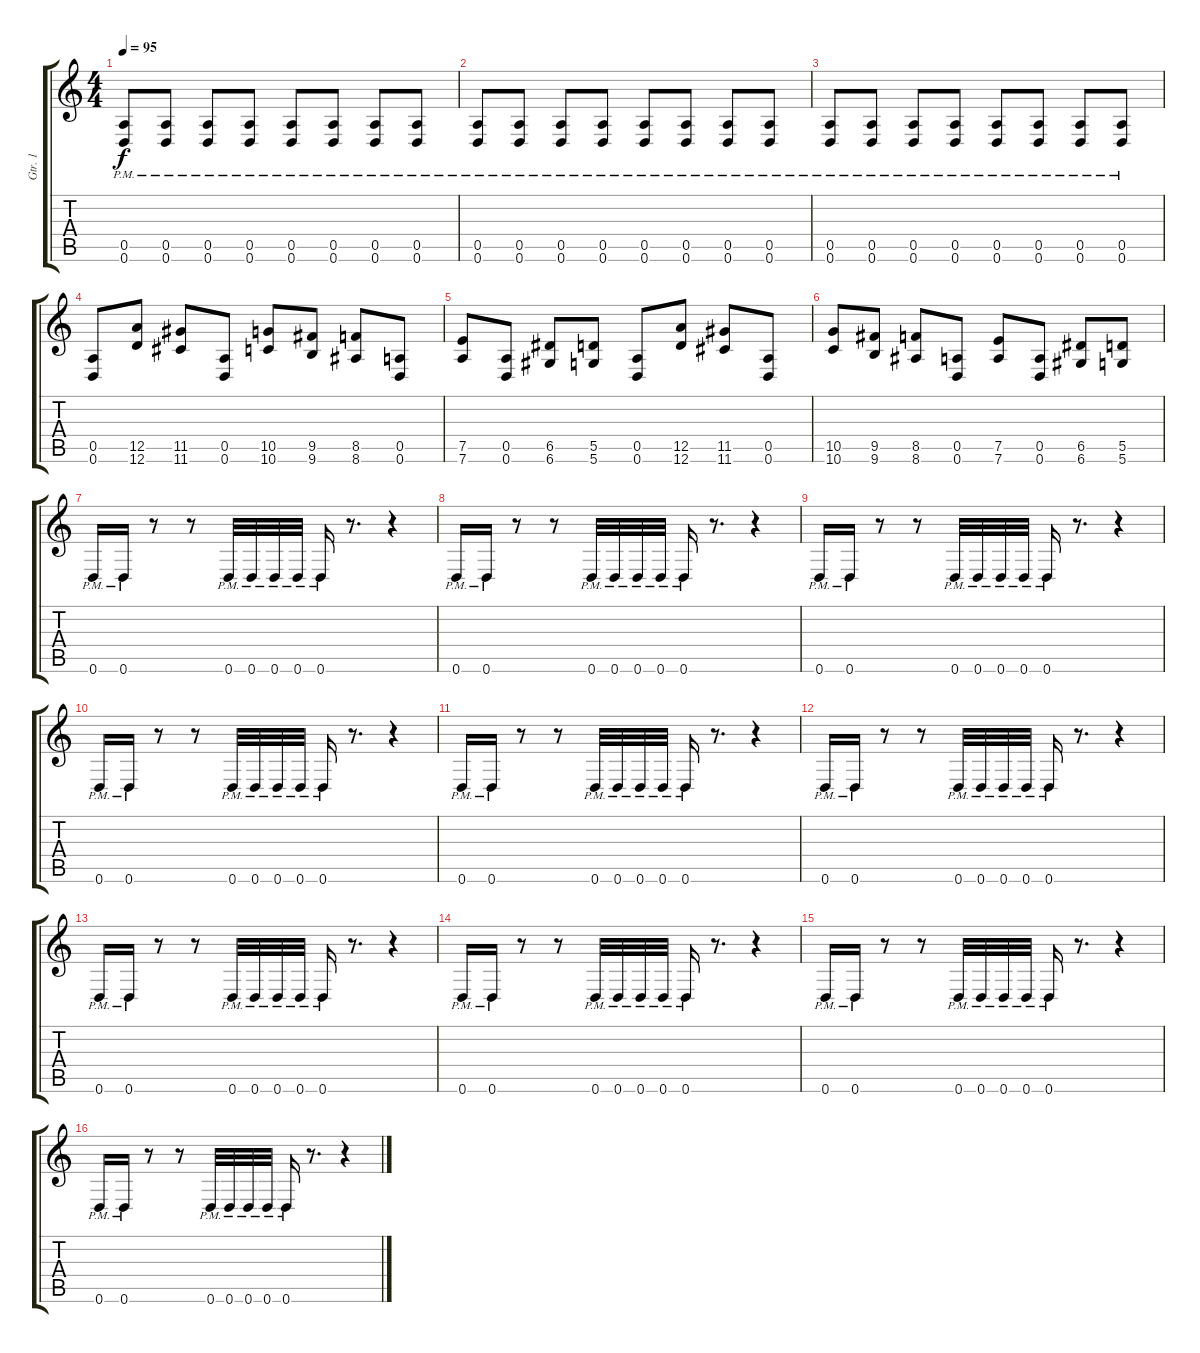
\track ("Gtr. 1" "Gtr. 1") {instrument distortionguitar}
\staff {score tabs}
\tuning (E4 B3 G3 D3 A2 D2) {hide}
\ts (4 4)
\tempo 95
\clef g2
\ks c
(0.5{pm} 0.6{pm}).8{dy f} (0.5{pm} 0.6{pm}).8 (0.5{pm} 0.6{pm}).8 (0.5{pm} 0.6{pm}).8 (0.5{pm} 0.6{pm}).8 (0.5{pm} 0.6{pm}).8 (0.5{pm} 0.6{pm}).8 (0.5{pm} 0.6{pm}).8 |
(0.5{pm} 0.6{pm}).8 (0.5{pm} 0.6{pm}).8 (0.5{pm} 0.6{pm}).8 (0.5{pm} 0.6{pm}).8 (0.5{pm} 0.6{pm}).8 (0.5{pm} 0.6{pm}).8 (0.5{pm} 0.6{pm}).8 (0.5{pm} 0.6{pm}).8 |
(0.5{pm} 0.6{pm}).8 (0.5{pm} 0.6{pm}).8 (0.5{pm} 0.6{pm}).8 (0.5{pm} 0.6{pm}).8 (0.5{pm} 0.6{pm}).8 (0.5{pm} 0.6{pm}).8 (0.5{pm} 0.6{pm}).8 (0.5{pm} 0.6{pm}).8 |
(0.5 0.6).8 (12.5 12.6).8 (11.5 11.6).8 (0.5 0.6).8 (10.5 10.6).8 (9.5 9.6).8 (8.5 8.6).8 (0.5 0.6).8 |
(7.5 7.6).8 (0.5 0.6).8 (6.5 6.6).8 (5.5 5.6).8 (0.5 0.6).8 (12.5 12.6).8 (11.5 11.6).8 (0.5 0.6).8 |
(10.5 10.6).8 (9.5 9.6).8 (8.5 8.6).8 (0.5 0.6).8 (7.5 7.6).8 (0.5 0.6).8 (6.5 6.6).8 (5.5 5.6).8 |
0.6{pm}.16 0.6{pm}.16 r.8 r.8 0.6{pm}.32 0.6{pm}.32 0.6{pm}.32 0.6{pm}.32 0.6{pm}.16 r.8{d} r.4 |
0.6{pm}.16 0.6{pm}.16 r.8 r.8 0.6{pm}.32 0.6{pm}.32 0.6{pm}.32 0.6{pm}.32 0.6{pm}.16 r.8{d} r.4 |
0.6{pm}.16 0.6{pm}.16 r.8 r.8 0.6{pm}.32 0.6{pm}.32 0.6{pm}.32 0.6{pm}.32 0.6{pm}.16 r.8{d} r.4 |
0.6{pm}.16 0.6{pm}.16 r.8 r.8 0.6{pm}.32 0.6{pm}.32 0.6{pm}.32 0.6{pm}.32 0.6{pm}.16 r.8{d} r.4 |
0.6{pm}.16 0.6{pm}.16 r.8 r.8 0.6{pm}.32 0.6{pm}.32 0.6{pm}.32 0.6{pm}.32 0.6{pm}.16 r.8{d} r.4 |
0.6{pm}.16 0.6{pm}.16 r.8 r.8 0.6{pm}.32 0.6{pm}.32 0.6{pm}.32 0.6{pm}.32 0.6{pm}.16 r.8{d} r.4 |
0.6{pm}.16 0.6{pm}.16 r.8 r.8 0.6{pm}.32 0.6{pm}.32 0.6{pm}.32 0.6{pm}.32 0.6{pm}.16 r.8{d} r.4 |
0.6{pm}.16 0.6{pm}.16 r.8 r.8 0.6{pm}.32 0.6{pm}.32 0.6{pm}.32 0.6{pm}.32 0.6{pm}.16 r.8{d} r.4 |
0.6{pm}.16 0.6{pm}.16 r.8 r.8 0.6{pm}.32 0.6{pm}.32 0.6{pm}.32 0.6{pm}.32 0.6{pm}.16 r.8{d} r.4 |
0.6{pm}.16 0.6{pm}.16 r.8 r.8 0.6{pm}.32 0.6{pm}.32 0.6{pm}.32 0.6{pm}.32 0.6{pm}.16 r.8{d} r.4
